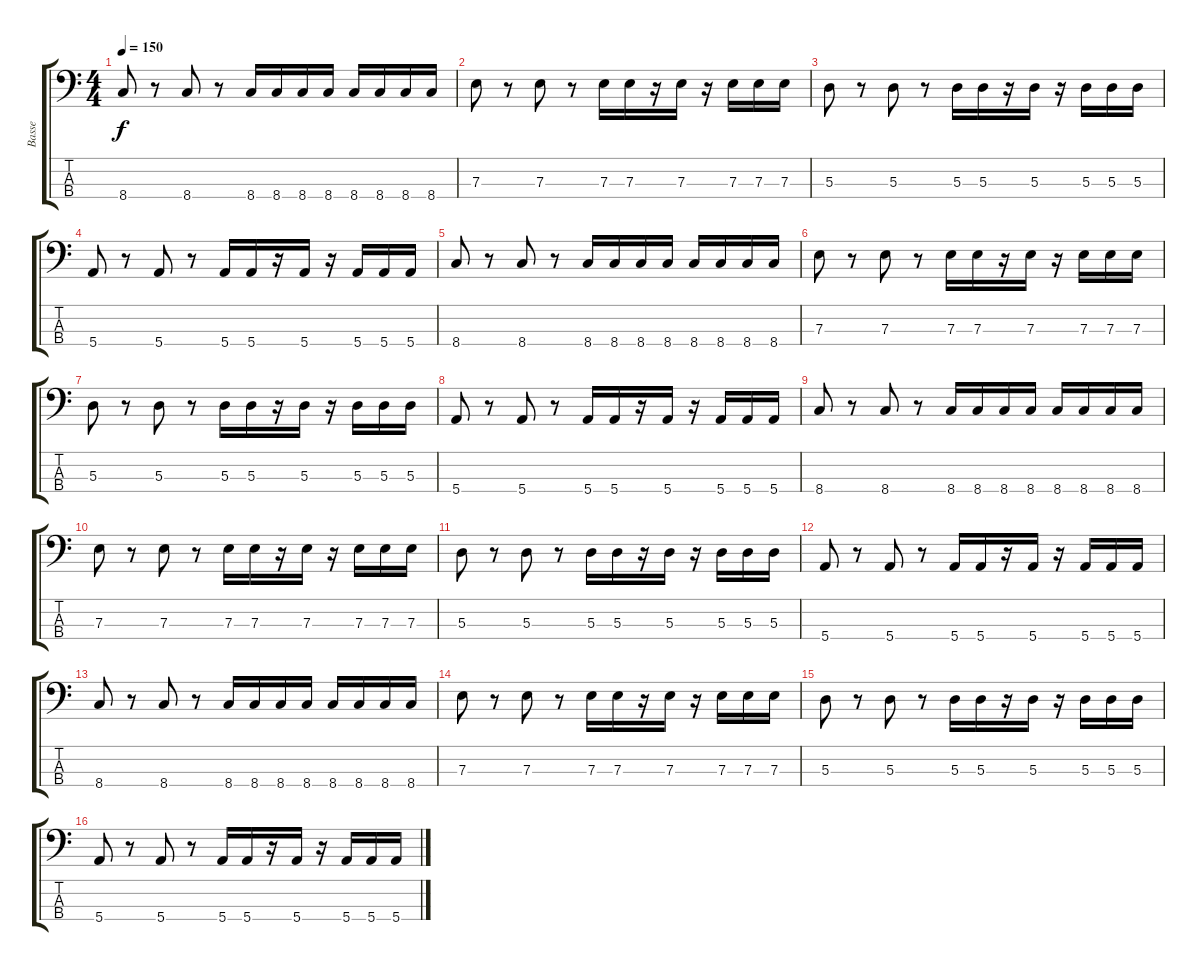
\track ("Basse" "Basse") {instrument slapbass1}
\staff {score tabs}
\tuning (G2 D2 A1 E1) {hide}
\ts (4 4)
\tempo 150
\clef f4
\ks c
8.4.8{dy f} r.8 8.4.8 r.8 8.4.16 8.4.16 8.4.16 8.4.16 8.4.16 8.4.16 8.4.16 8.4.16 |
7.3.8 r.8 7.3.8 r.8 7.3.16 7.3.16 r.16 7.3.16 r.16 7.3.16 7.3.16 7.3.16 |
5.3.8 r.8 5.3.8 r.8 5.3.16 5.3.16 r.16 5.3.16 r.16 5.3.16 5.3.16 5.3.16 |
5.4.8 r.8 5.4.8 r.8 5.4.16 5.4.16 r.16 5.4.16 r.16 5.4.16 5.4.16 5.4.16 |
8.4.8 r.8 8.4.8 r.8 8.4.16 8.4.16 8.4.16 8.4.16 8.4.16 8.4.16 8.4.16 8.4.16 |
7.3.8 r.8 7.3.8 r.8 7.3.16 7.3.16 r.16 7.3.16 r.16 7.3.16 7.3.16 7.3.16 |
5.3.8 r.8 5.3.8 r.8 5.3.16 5.3.16 r.16 5.3.16 r.16 5.3.16 5.3.16 5.3.16 |
5.4.8 r.8 5.4.8 r.8 5.4.16 5.4.16 r.16 5.4.16 r.16 5.4.16 5.4.16 5.4.16 |
8.4.8 r.8 8.4.8 r.8 8.4.16 8.4.16 8.4.16 8.4.16 8.4.16 8.4.16 8.4.16 8.4.16 |
7.3.8 r.8 7.3.8 r.8 7.3.16 7.3.16 r.16 7.3.16 r.16 7.3.16 7.3.16 7.3.16 |
5.3.8 r.8 5.3.8 r.8 5.3.16 5.3.16 r.16 5.3.16 r.16 5.3.16 5.3.16 5.3.16 |
5.4.8 r.8 5.4.8 r.8 5.4.16 5.4.16 r.16 5.4.16 r.16 5.4.16 5.4.16 5.4.16 |
8.4.8 r.8 8.4.8 r.8 8.4.16 8.4.16 8.4.16 8.4.16 8.4.16 8.4.16 8.4.16 8.4.16 |
7.3.8 r.8 7.3.8 r.8 7.3.16 7.3.16 r.16 7.3.16 r.16 7.3.16 7.3.16 7.3.16 |
5.3.8 r.8 5.3.8 r.8 5.3.16 5.3.16 r.16 5.3.16 r.16 5.3.16 5.3.16 5.3.16 |
5.4.8 r.8 5.4.8 r.8 5.4.16 5.4.16 r.16 5.4.16 r.16 5.4.16 5.4.16 5.4.16
